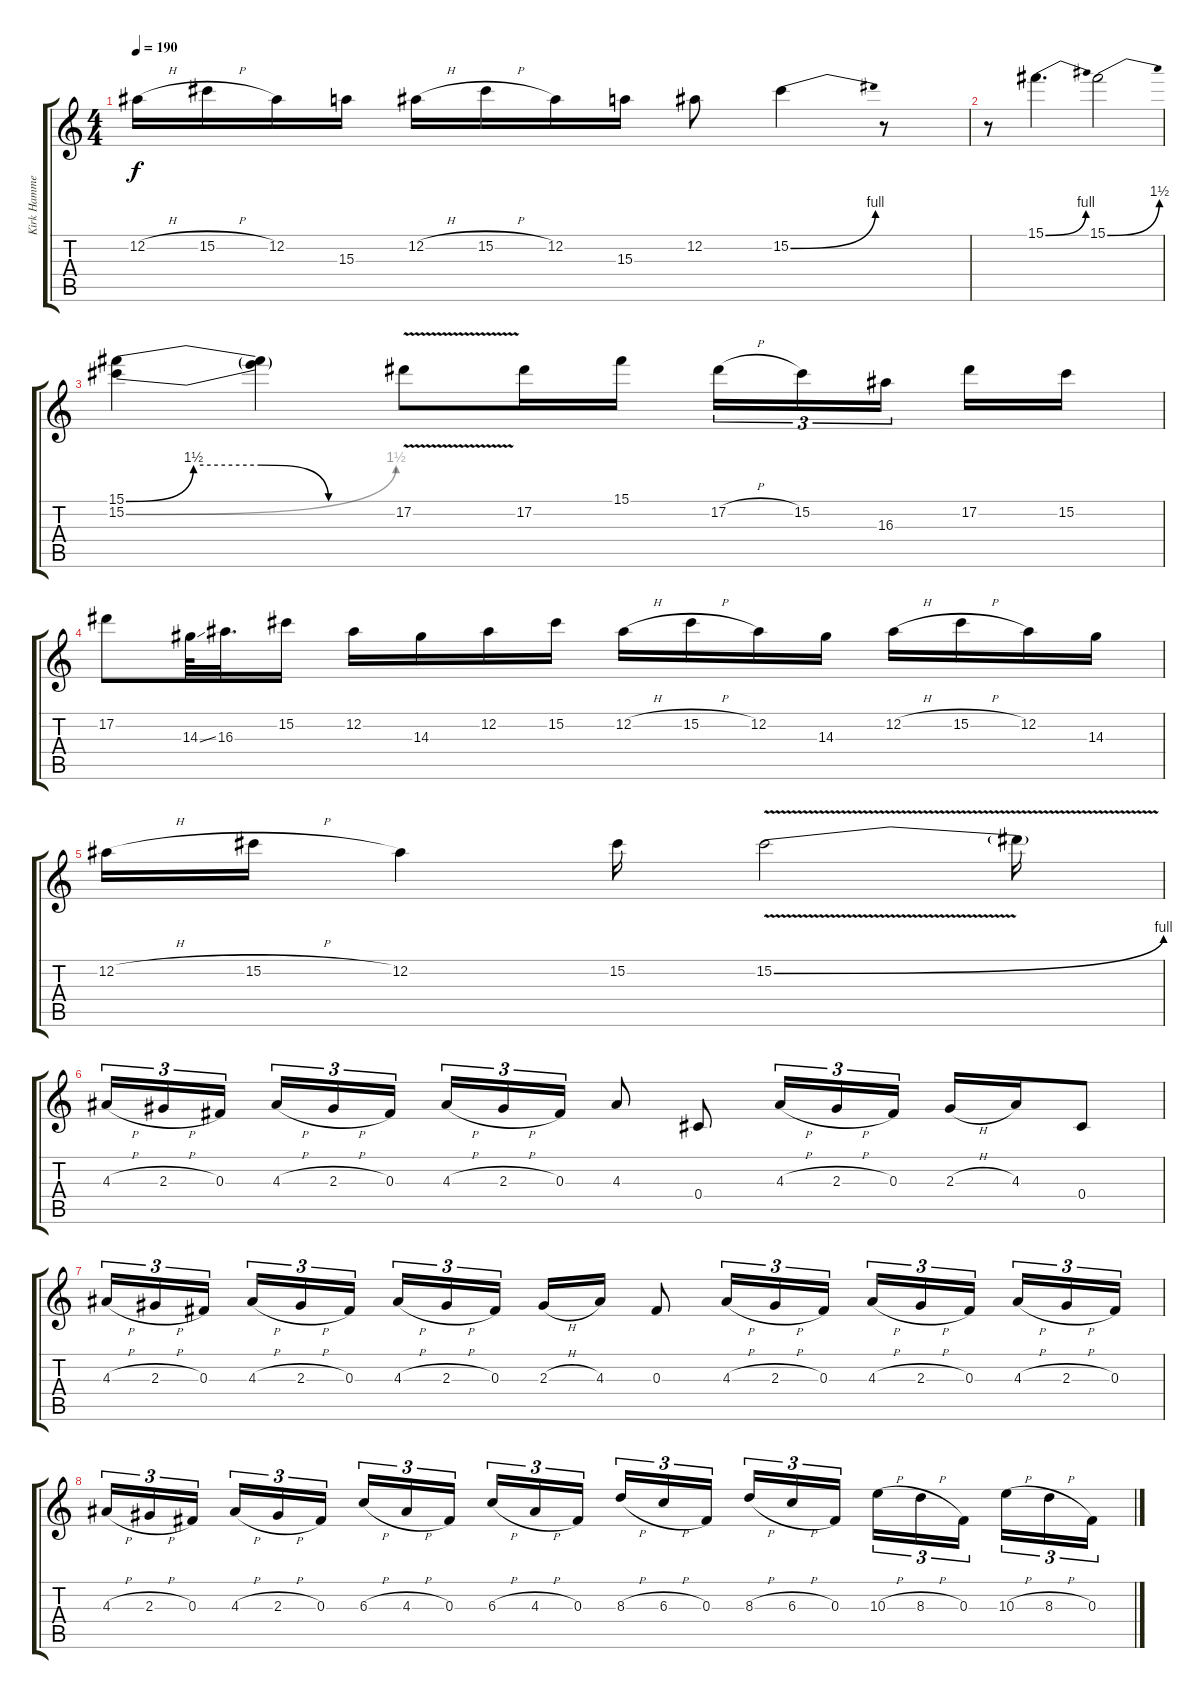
\track ("Kirk Hammett (Distortion Guitar)" "Kirk Hamme") {instrument overdrivenguitar}
\staff {score tabs}
\tuning (Eb4 Bb3 Gb3 Db3 Ab2 Eb2) {hide}
\ts (4 4)
\tempo 190
\clef g2
\ks c
12.2{h}.16{dy f} 15.2{h}.16 12.2.16 15.3.16 12.2{h}.16 15.2{h}.16 12.2.16 15.3.16 12.2.8 15.2{be (bend 0 0 60 4)}.4 r.8 |
r.8 15.1{be (bend 0 0 60 4)}.4{d} 15.1{be (bend 0 0 60 6)}.2 |
(15.1{be (custom 0 0 15 6 30 6 45 0 60 0)} 15.2{be (bend 0 0 60 6)}).4 (15.1{t} 15.2{t}).4 17.2{v}.8 17.2.16 15.1.16 17.2{h}.16{tu (3 2)} 15.2.16{tu (3 2)} 16.3.16{tu (3 2)} 17.2.16 15.2.16 |
17.2.8 14.3{ss}.64 16.3.32{d} 15.2.16 12.2.16 14.3.16 12.2.16 15.2.16 12.2{h}.16 15.2{h}.16 12.2.16 14.3.16 12.2{h}.16 15.2{h}.16 12.2.16 14.3.16 |
12.2{h}.16 15.2{h}.16 12.2.4 15.2.16 15.2{be (bend 0 0 60 4) v}.2 15.2{t}.16 |
4.3{h}.16{tu (3 2)} 2.3{h}.16{tu (3 2)} 0.3.16{tu (3 2)} 4.3{h}.16{tu (3 2)} 2.3{h}.16{tu (3 2)} 0.3.16{tu (3 2)} 4.3{h}.16{tu (3 2)} 2.3{h}.16{tu (3 2)} 0.3.16{tu (3 2)} 4.3.8 0.4.8 4.3{h}.16{tu (3 2)} 2.3{h}.16{tu (3 2)} 0.3.16{tu (3 2)} 2.3{h}.16 4.3.16 0.4.8 |
4.3{h}.16{tu (3 2)} 2.3{h}.16{tu (3 2)} 0.3.16{tu (3 2)} 4.3{h}.16{tu (3 2)} 2.3{h}.16{tu (3 2)} 0.3.16{tu (3 2)} 4.3{h}.16{tu (3 2)} 2.3{h}.16{tu (3 2)} 0.3.16{tu (3 2)} 2.3{h}.16 4.3.16 0.3.8 4.3{h}.16{tu (3 2)} 2.3{h}.16{tu (3 2)} 0.3.16{tu (3 2)} 4.3{h}.16{tu (3 2)} 2.3{h}.16{tu (3 2)} 0.3.16{tu (3 2)} 4.3{h}.16{tu (3 2)} 2.3{h}.16{tu (3 2)} 0.3.16{tu (3 2)} |
4.3{h}.16{tu (3 2)} 2.3{h}.16{tu (3 2)} 0.3.16{tu (3 2)} 4.3{h}.16{tu (3 2)} 2.3{h}.16{tu (3 2)} 0.3.16{tu (3 2)} 6.3{h}.16{tu (3 2)} 4.3{h}.16{tu (3 2)} 0.3.16{tu (3 2)} 6.3{h}.16{tu (3 2)} 4.3{h}.16{tu (3 2)} 0.3.16{tu (3 2)} 8.3{h}.16{tu (3 2)} 6.3{h}.16{tu (3 2)} 0.3.16{tu (3 2)} 8.3{h}.16{tu (3 2)} 6.3{h}.16{tu (3 2)} 0.3.16{tu (3 2)} 10.3{h}.16{tu (3 2)} 8.3{h}.16{tu (3 2)} 0.3.16{tu (3 2)} 10.3{h}.16{tu (3 2)} 8.3{h}.16{tu (3 2)} 0.3.16{tu (3 2)}
